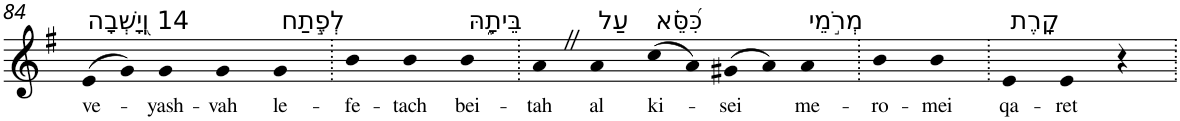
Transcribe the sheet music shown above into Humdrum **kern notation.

**kern	**text
*part1	*part1
*staff1	*staff1
*I"Piano	*
*I'Pno	*
!!LO:PB:g=z
*clefG2	*
*k[f#]	*
*G:	*
=84	=84
!LO:TX:a:t=14 וְֽ֭יָשְׁבָה	!
!	!LO:LY:b
(>8e	ve-
8g)	.
!	!LO:LY:b
4g	-yash-
!	!LO:LY:b
4g	-vah
!LO:TX:a:t=לְפֶ֣תַח	!
!	!LO:LY:b
4g	le-
=85.	=85.
!	!LO:LY:b
4b	-fe-
!	!LO:LY:b
4b	-tach
!LO:TX:a:t=בֵּיתָ֑הּ	!
!	!LO:LY:b
4b	bei-
=86.	=86.
!	!LO:LY:b
4aZ	-tah
!LO:TX:a:t=עַל	!
!	!LO:LY:b
4a	al
!LO:TX:a:t=כִּ֝סֵּ֗א	!
!	!LO:LY:b
(>8cc	ki-
8a)	.
!	!LO:LY:b
(>8g#X	-sei
8a)	.
!LO:TX:a:t=מְרֹ֣מֵי	!
!	!LO:LY:b
4a	me-
=87.	=87.
!	!LO:LY:b
4b	-ro-
!	!LO:LY:b
4b	-mei
=88.	=88.
!LO:TX:a:t=קָֽרֶת	!
!	!LO:LY:b
4e	qa-
!	!LO:LY:b
4e	-ret
4r	.
=.	=.
*-	*-
